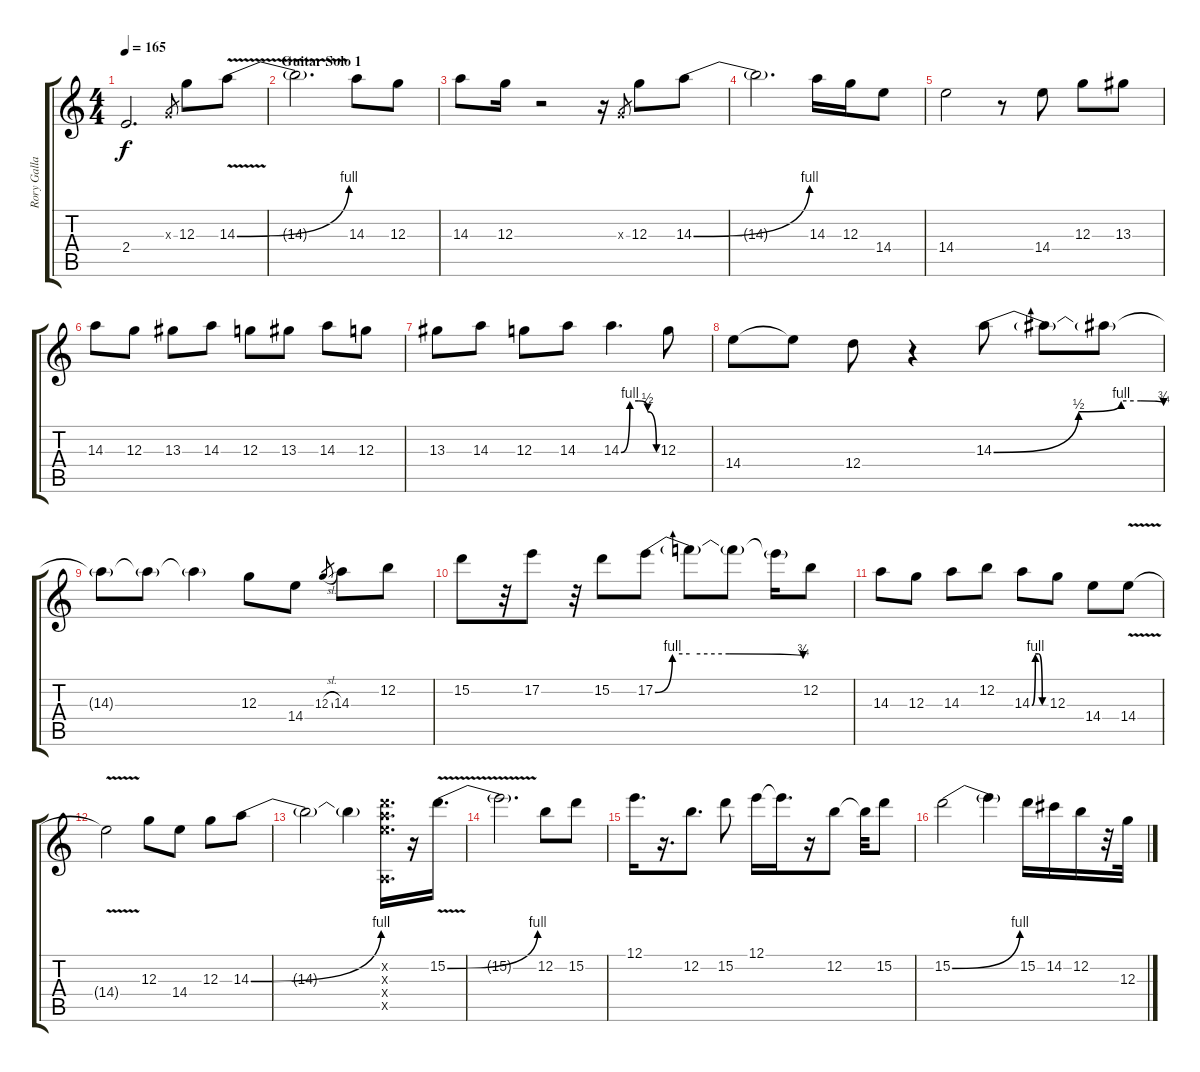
\track ("Rory Gallagher" "Rory Galla") {instrument overdrivenguitar}
\staff {score tabs}
\tuning (E4 B3 G3 D3 A2 E2) {hide}
\ts (4 4)
\tempo 165
\clef g2
\ks c
2.4{t}.2{d dy f} 0.3{x}.8{gr} 12.3.8 14.3{be (bend 0 0 60 4) v}.8 |
\section ("" "Guitar Solo 1")
14.3{t}.2{d} 14.3.8 12.3.8 |
14.3.8 12.3.16 r.2 r.16 0.3{x}.8{gr} 12.3.8 14.3{be (bend 0 0 60 4)}.8 |
14.3{t}.2{d} 14.3.16 12.3.16 14.4.8 |
14.4.2 r.8 14.4.8 12.3.8 13.3.8 |
14.3.8 12.3.8 13.3.8 14.3.8 12.3.8 13.3.8 14.3.8 12.3.8 |
13.3.8 14.3.8 12.3.8 14.3.8 14.3{be (custom 0 0 15 4 30 4 45 2 60 0)}.4{d} 12.3.8 |
14.4.8 14.4{t}.8 12.4.8 r.4 14.3{be (custom 0 0 30 2 45 4 52 4 60 3)}.8 14.3{t}.8 14.3{t}.8 |
14.3{t}.8 14.3{t}.8 14.3{t}.4 12.3.8 14.4.8 12.3{sl}.8{gr} 14.3.8 12.2.8 |
15.2.8 r.32 17.2.8 r.32 15.2.8 17.2{be (custom 0 0 7 4 14 4 30 4 60 3)}.8 17.2{t}.8 17.2{t}.8 17.2{t}.16 12.2.8 |
14.3.8 12.3.8 14.3.8 12.2.8 14.3{be (custom 0 0 15 4 30 4 45 0 60 0)}.8 12.3.8 14.4.8 14.4{v}.8 |
14.4{t}.2 12.3.8 14.4.8 12.3.8 14.3{be (bend 0 0 60 4)}.8 |
14.3{t}.2 14.3{t}.4 (15.2{x} 14.3{x} 14.4{x} 0.5{x}).16{d} r.16 15.2{be (bend 0 0 60 4) v}.16{d} |
15.2{t}.2{d} 12.2.8 15.2.8 |
12.1.16{d} r.16{d} 12.2.8{d} 15.2.8 12.1.16 12.1{t}.16{d} r.16 12.2.8 12.2{t}.32 15.2.8 |
15.2{be (bend 0 0 60 4)}.2 15.2{t}.4 15.2.16 14.2.16 12.2.16 r.32 12.3.32
